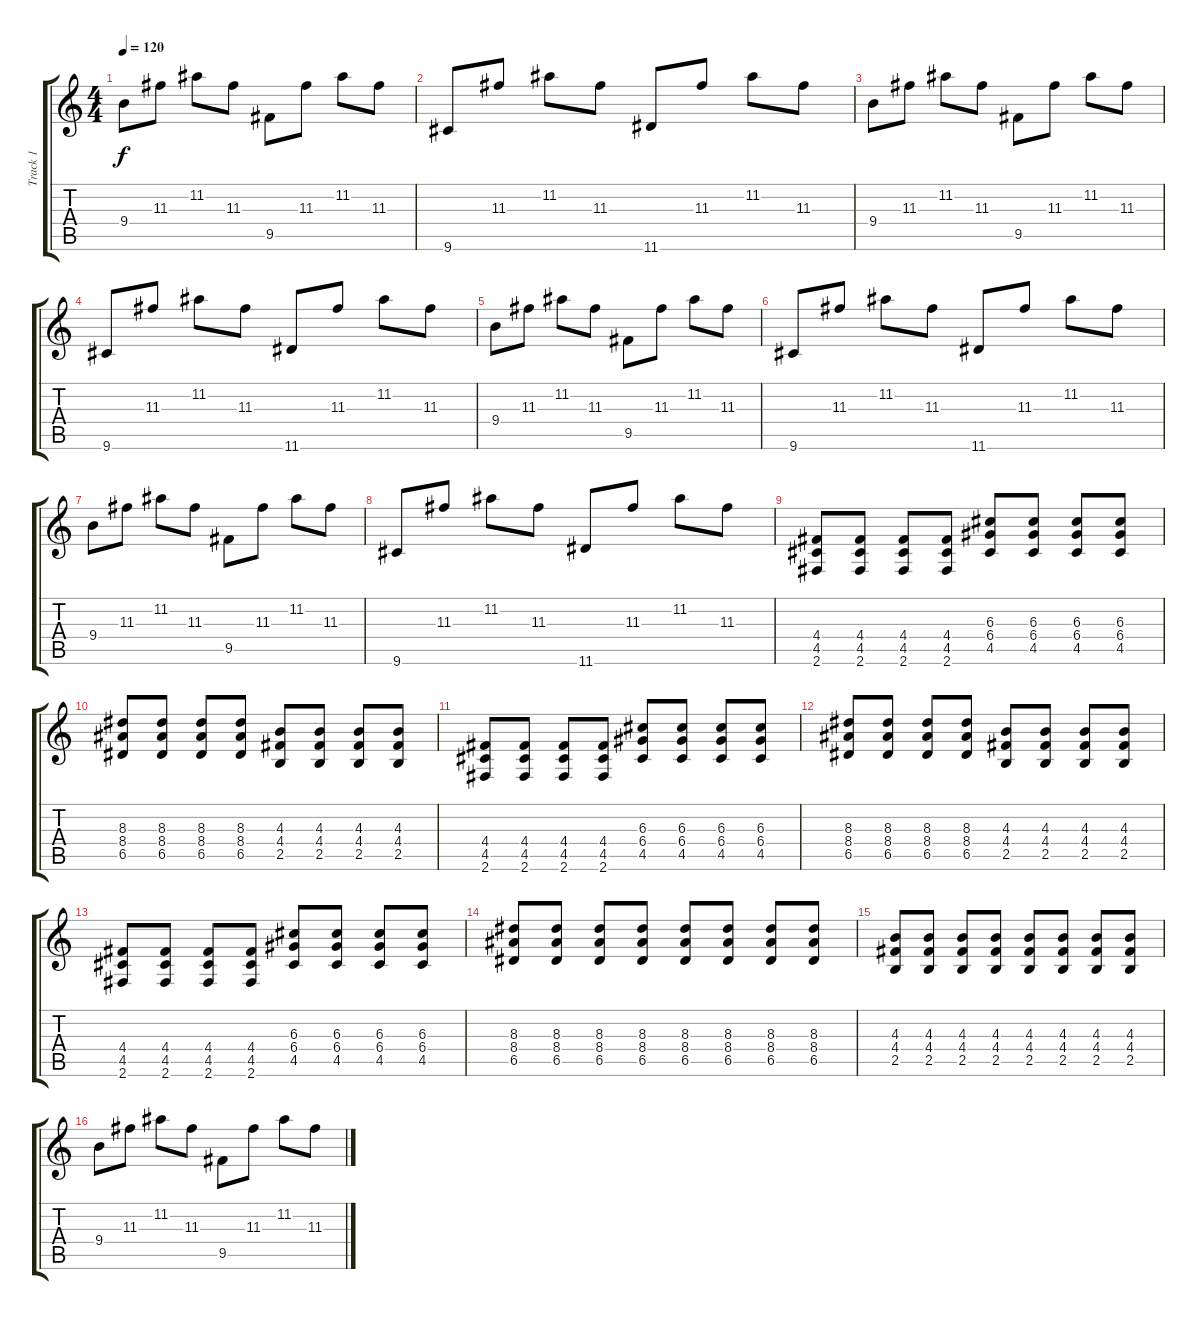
\track ("Track 1" "Track 1") {instrument acousticguitarsteel}
\staff {score tabs}
\tuning (E4 B3 G3 D3 A2 E2) {hide}
\ts (4 4)
\tempo 120
\clef g2
\ks c
9.4.8{dy f instrument acousticguitarsteel} 11.3.8 11.2.8 11.3.8 9.5.8 11.3.8 11.2.8 11.3.8 |
9.6.8 11.3.8 11.2.8 11.3.8 11.6.8 11.3.8 11.2.8 11.3.8 |
9.4.8 11.3.8 11.2.8 11.3.8 9.5.8 11.3.8 11.2.8 11.3.8 |
9.6.8 11.3.8 11.2.8 11.3.8 11.6.8 11.3.8 11.2.8 11.3.8 |
9.4.8 11.3.8 11.2.8 11.3.8 9.5.8 11.3.8 11.2.8 11.3.8 |
9.6.8 11.3.8 11.2.8 11.3.8 11.6.8 11.3.8 11.2.8 11.3.8 |
9.4.8 11.3.8 11.2.8 11.3.8 9.5.8 11.3.8 11.2.8 11.3.8 |
9.6.8 11.3.8 11.2.8 11.3.8 11.6.8 11.3.8 11.2.8 11.3.8 |
(4.4 4.5 2.6).8{instrument overdrivenguitar} (4.4 4.5 2.6).8 (4.4 4.5 2.6).8 (4.4 4.5 2.6).8 (6.3 6.4 4.5).8 (6.3 6.4 4.5).8 (6.3 6.4 4.5).8 (6.3 6.4 4.5).8 |
(8.3 8.4 6.5).8 (8.3 8.4 6.5).8 (8.3 8.4 6.5).8 (8.3 8.4 6.5).8 (4.3 4.4 2.5).8 (4.3 4.4 2.5).8 (4.3 4.4 2.5).8 (4.3 4.4 2.5).8 |
(4.4 4.5 2.6).8 (4.4 4.5 2.6).8 (4.4 4.5 2.6).8 (4.4 4.5 2.6).8 (6.3 6.4 4.5).8 (6.3 6.4 4.5).8 (6.3 6.4 4.5).8 (6.3 6.4 4.5).8 |
(8.3 8.4 6.5).8 (8.3 8.4 6.5).8 (8.3 8.4 6.5).8 (8.3 8.4 6.5).8 (4.3 4.4 2.5).8 (4.3 4.4 2.5).8 (4.3 4.4 2.5).8 (4.3 4.4 2.5).8 |
(4.4 4.5 2.6).8 (4.4 4.5 2.6).8 (4.4 4.5 2.6).8 (4.4 4.5 2.6).8 (6.3 6.4 4.5).8 (6.3 6.4 4.5).8 (6.3 6.4 4.5).8 (6.3 6.4 4.5).8 |
(8.3 8.4 6.5).8 (8.3 8.4 6.5).8 (8.3 8.4 6.5).8 (8.3 8.4 6.5).8 (8.3 8.4 6.5).8 (8.3 8.4 6.5).8 (8.3 8.4 6.5).8 (8.3 8.4 6.5).8 |
(4.3 4.4 2.5).8 (4.3 4.4 2.5).8 (4.3 4.4 2.5).8 (4.3 4.4 2.5).8 (4.3 4.4 2.5).8 (4.3 4.4 2.5).8 (4.3 4.4 2.5).8 (4.3 4.4 2.5).8 |
9.4.8{instrument acousticguitarsteel} 11.3.8 11.2.8 11.3.8 9.5.8 11.3.8 11.2.8 11.3.8
